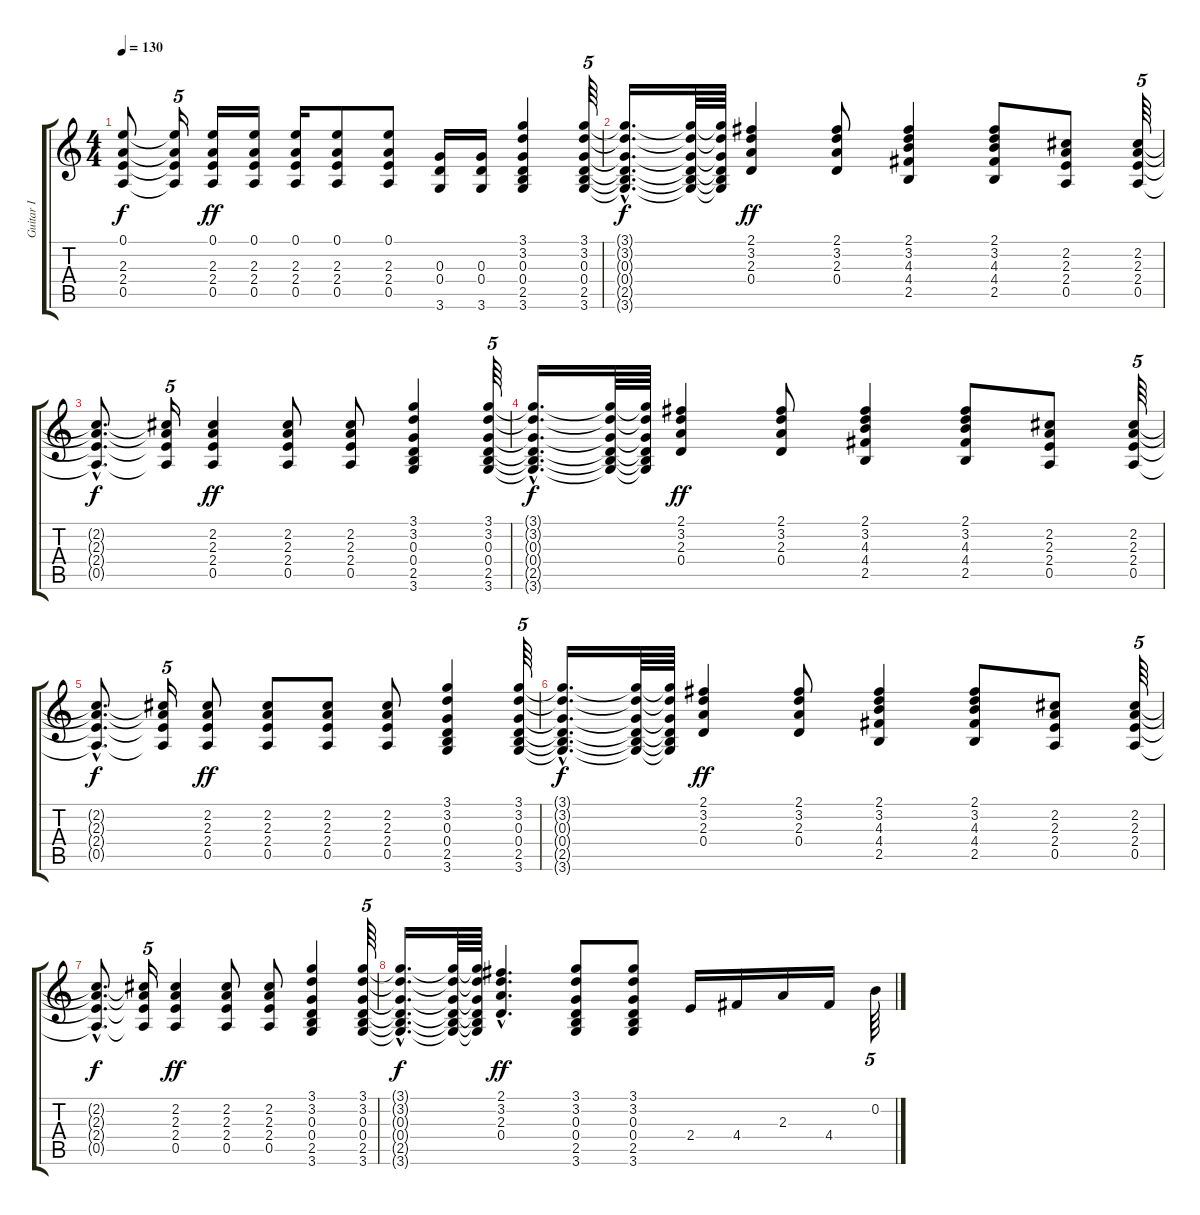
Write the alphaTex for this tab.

\track ("Guitar I" "Guitar I") {instrument acousticguitarsteel}
\staff {score tabs}
\tuning (E4 B3 G3 D3 A2 E2) {hide}
\ts (4 4)
\tempo 130
\clef g2
\ks c
(0.1{t} 2.3{t} 2.4{t} 0.5{t}).8{dy f} (0.1{t} 2.3{t} 2.4{t} 0.5{t}).16{tu (5 4)} (0.1 2.3 2.4 0.5).16{dy ff} (0.1 2.3 2.4 0.5).16 (0.1 2.3 2.4 0.5).16 (0.1 2.3 2.4 0.5).8 (0.1 2.3 2.4 0.5).8 (0.3 0.4 3.6).16 (0.3 0.4 3.6).16 (3.1 3.2 0.3 0.4 2.5 3.6).4 (3.1 3.2 0.3 0.4 2.5 3.6).64{tu (5 4)} |
(3.1{hac t} 3.2{hac t} 0.3{hac t} 0.4{hac t} 2.5{hac t} 3.6{hac t}).16{d dy f} (3.1{t} 3.2{t} 0.3{t} 0.4{t} 2.5{t} 3.6{t}).64 (3.1{t} 3.2{t} 0.3{t} 0.4{t} 2.5{t} 3.6{t}).64 (2.1 3.2 2.3 0.4).4{dy ff} (2.1 3.2 2.3 0.4).8 (2.1 3.2 4.3 4.4 2.5).4 (2.1 3.2 4.3 4.4 2.5).8 (2.2 2.3 2.4 0.5).8 (2.2 2.3 2.4 0.5).64{tu (5 4)} |
(2.2{hac t} 2.3{hac t} 2.4{hac t} 0.5{hac t}).8{d dy f} (2.2{t} 2.3{t} 2.4{t} 0.5{t}).16{tu (5 4)} (2.2 2.3 2.4 0.5).4{dy ff} (2.2 2.3 2.4 0.5).8 (2.2 2.3 2.4 0.5).8 (3.1 3.2 0.3 0.4 2.5 3.6).4 (3.1 3.2 0.3 0.4 2.5 3.6).64{tu (5 4)} |
(3.1{hac t} 3.2{hac t} 0.3{hac t} 0.4{hac t} 2.5{hac t} 3.6{hac t}).16{d dy f} (3.1{t} 3.2{t} 0.3{t} 0.4{t} 2.5{t} 3.6{t}).64 (3.1{t} 3.2{t} 0.3{t} 0.4{t} 2.5{t} 3.6{t}).64 (2.1 3.2 2.3 0.4).4{dy ff} (2.1 3.2 2.3 0.4).8 (2.1 3.2 4.3 4.4 2.5).4 (2.1 3.2 4.3 4.4 2.5).8 (2.2 2.3 2.4 0.5).8 (2.2 2.3 2.4 0.5).64{tu (5 4)} |
(2.2{hac t} 2.3{hac t} 2.4{hac t} 0.5{hac t}).8{d dy f} (2.2{t} 2.3{t} 2.4{t} 0.5{t}).16{tu (5 4)} (2.2 2.3 2.4 0.5).8{dy ff} (2.2 2.3 2.4 0.5).8 (2.2 2.3 2.4 0.5).8 (2.2 2.3 2.4 0.5).8 (3.1 3.2 0.3 0.4 2.5 3.6).4 (3.1 3.2 0.3 0.4 2.5 3.6).64{tu (5 4)} |
(3.1{hac t} 3.2{hac t} 0.3{hac t} 0.4{hac t} 2.5{hac t} 3.6{hac t}).16{d dy f} (3.1{t} 3.2{t} 0.3{t} 0.4{t} 2.5{t} 3.6{t}).64 (3.1{t} 3.2{t} 0.3{t} 0.4{t} 2.5{t} 3.6{t}).64 (2.1 3.2 2.3 0.4).4{dy ff} (2.1 3.2 2.3 0.4).8 (2.1 3.2 4.3 4.4 2.5).4 (2.1 3.2 4.3 4.4 2.5).8 (2.2 2.3 2.4 0.5).8 (2.2 2.3 2.4 0.5).64{tu (5 4)} |
(2.2{hac t} 2.3{hac t} 2.4{hac t} 0.5{hac t}).8{d dy f} (2.2{t} 2.3{t} 2.4{t} 0.5{t}).16{tu (5 4)} (2.2 2.3 2.4 0.5).4{dy ff} (2.2 2.3 2.4 0.5).8 (2.2 2.3 2.4 0.5).8 (3.1 3.2 0.3 0.4 2.5 3.6).4 (3.1 3.2 0.3 0.4 2.5 3.6).64{tu (5 4)} |
(3.1{hac t} 3.2{hac t} 0.3{hac t} 0.4{hac t} 2.5{hac t} 3.6{hac t}).16{d dy f} (3.1{t} 3.2{t} 0.3{t} 0.4{t} 2.5{t} 3.6{t}).64 (3.1{t} 3.2{t} 0.3{t} 0.4{t} 2.5{t} 3.6{t}).64 (2.1{hac} 3.2{hac} 2.3{hac} 0.4{hac}).4{d dy ff} (3.1 3.2 0.3 0.4 2.5 3.6).8 (3.1 3.2 0.3 0.4 2.5 3.6).8 2.4.16 4.4.16 2.3.16 4.4.16 0.2.64{tu (5 4)}
